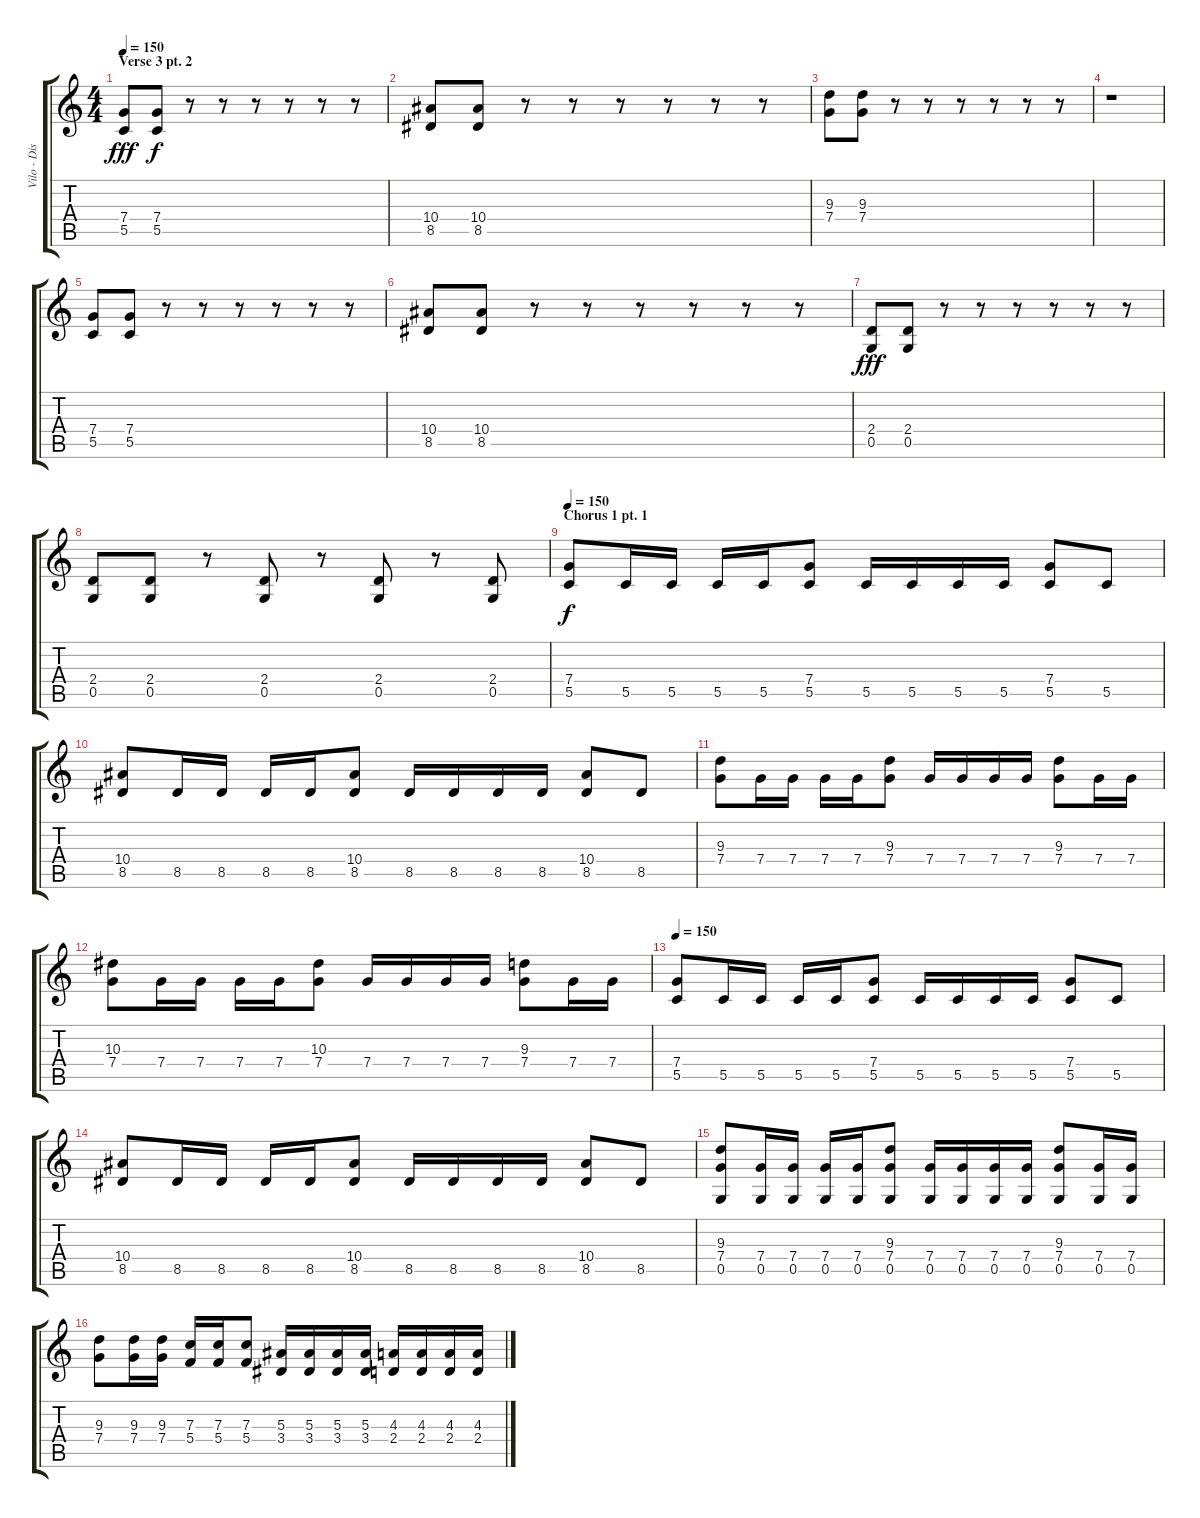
\track ("Vilo - Dist" "Vilo - Dis") {instrument distortionguitar}
\staff {score tabs}
\tuning (D4 A3 F3 C3 G2 C2) {hide}
\ts (4 4)
\section ("" "Verse 3 pt. 2")
\tempo 150
\clef g2
\ks c
(7.4 5.5).8{dy fff} (7.4 5.5).8{dy f} r.8 r.8 r.8 r.8 r.8 r.8 |
(10.4 8.5).8 (10.4 8.5).8 r.8 r.8 r.8 r.8 r.8 r.8 |
(9.3 7.4).8 (9.3 7.4).8 r.8 r.8 r.8 r.8 r.8 r.8 |
r.1 |
(7.4 5.5).8 (7.4 5.5).8 r.8 r.8 r.8 r.8 r.8 r.8 |
(10.4 8.5).8 (10.4 8.5).8 r.8 r.8 r.8 r.8 r.8 r.8 |
(2.4 0.5).8{dy fff} (2.4 0.5).8 r.8 r.8 r.8 r.8 r.8 r.8 |
(2.4 0.5).8 (2.4 0.5).8 r.8 (2.4 0.5).8 r.8 (2.4 0.5).8 r.8 (2.4 0.5).8 |
\section ("" "Chorus 1 pt. 1")
\tempo 150
(7.4 5.5).8{dy f volume 13} 5.5.16 5.5.16 5.5.16 5.5.16 (7.4 5.5).8 5.5.16 5.5.16 5.5.16 5.5.16 (7.4 5.5).8 5.5.8 |
(10.4 8.5).8 8.5.16 8.5.16 8.5.16 8.5.16 (10.4 8.5).8 8.5.16 8.5.16 8.5.16 8.5.16 (10.4 8.5).8 8.5.8 |
(9.3 7.4).8 7.4.16 7.4.16 7.4.16 7.4.16 (9.3 7.4).8 7.4.16 7.4.16 7.4.16 7.4.16 (9.3 7.4).8 7.4.16 7.4.16 |
(10.3 7.4).8 7.4.16 7.4.16 7.4.16 7.4.16 (10.3 7.4).8 7.4.16 7.4.16 7.4.16 7.4.16 (9.3 7.4).8 7.4.16 7.4.16 |
\tempo 150
(7.4 5.5).8{volume 13} 5.5.16 5.5.16 5.5.16 5.5.16 (7.4 5.5).8 5.5.16 5.5.16 5.5.16 5.5.16 (7.4 5.5).8 5.5.8 |
(10.4 8.5).8 8.5.16 8.5.16 8.5.16 8.5.16 (10.4 8.5).8 8.5.16 8.5.16 8.5.16 8.5.16 (10.4 8.5).8 8.5.8 |
(9.3 7.4 0.5).8 (7.4 0.5).16 (7.4 0.5).16 (7.4 0.5).16 (7.4 0.5).16 (9.3 7.4 0.5).8 (7.4 0.5).16 (7.4 0.5).16 (7.4 0.5).16 (7.4 0.5).16 (9.3 7.4 0.5).8 (7.4 0.5).16 (7.4 0.5).16 |
(9.3 7.4).8 (9.3 7.4).16 (9.3 7.4).16 (7.3 5.4).16 (7.3 5.4).16 (7.3 5.4).8 (5.3 3.4).16 (5.3 3.4).16 (5.3 3.4).16 (5.3 3.4).16 (4.3 2.4).16 (4.3 2.4).16 (4.3 2.4).16 (4.3 2.4).16
